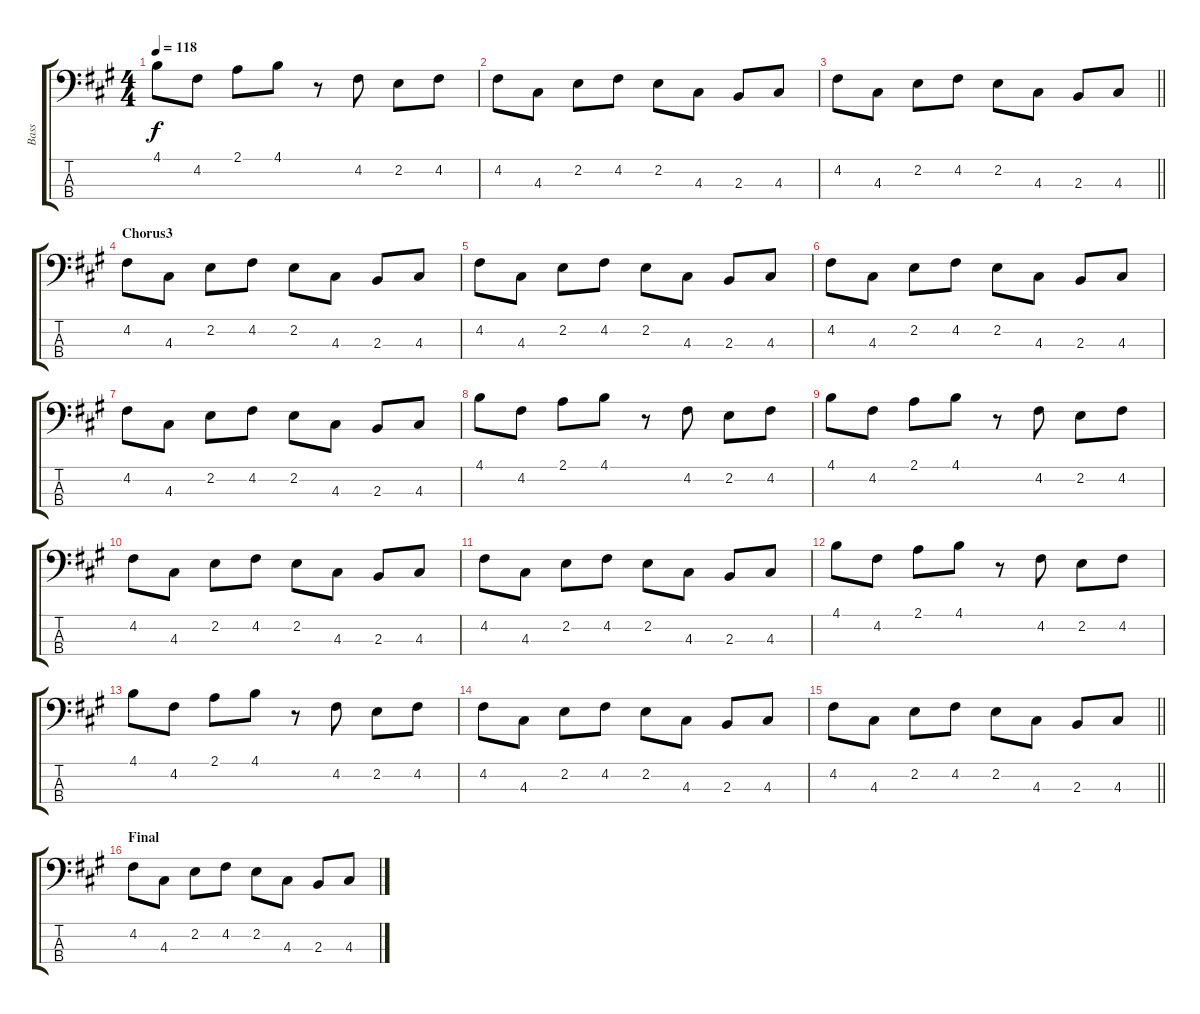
\track ("Bass" "Bass") {instrument electricbasspick}
\staff {score tabs}
\tuning (G2 D2 A1 E1) {hide}
\ts (4 4)
\tempo 118
\clef f4
\ks f#minor
4.1.8{dy f} 4.2.8 2.1.8 4.1.8 r.8 4.2.8 2.2.8 4.2.8 |
4.2.8 4.3.8 2.2.8 4.2.8 2.2.8 4.3.8 2.3.8 4.3.8 |
\barLineRight lightlight
4.2.8 4.3.8 2.2.8 4.2.8 2.2.8 4.3.8 2.3.8 4.3.8 |
\section ("" "Chorus3")
4.2.8 4.3.8 2.2.8 4.2.8 2.2.8 4.3.8 2.3.8 4.3.8 |
4.2.8 4.3.8 2.2.8 4.2.8 2.2.8 4.3.8 2.3.8 4.3.8 |
4.2.8 4.3.8 2.2.8 4.2.8 2.2.8 4.3.8 2.3.8 4.3.8 |
4.2.8 4.3.8 2.2.8 4.2.8 2.2.8 4.3.8 2.3.8 4.3.8 |
4.1.8 4.2.8 2.1.8 4.1.8 r.8 4.2.8 2.2.8 4.2.8 |
4.1.8 4.2.8 2.1.8 4.1.8 r.8 4.2.8 2.2.8 4.2.8 |
4.2.8 4.3.8 2.2.8 4.2.8 2.2.8 4.3.8 2.3.8 4.3.8 |
4.2.8 4.3.8 2.2.8 4.2.8 2.2.8 4.3.8 2.3.8 4.3.8 |
4.1.8 4.2.8 2.1.8 4.1.8 r.8 4.2.8 2.2.8 4.2.8 |
4.1.8 4.2.8 2.1.8 4.1.8 r.8 4.2.8 2.2.8 4.2.8 |
4.2.8 4.3.8 2.2.8 4.2.8 2.2.8 4.3.8 2.3.8 4.3.8 |
\barLineRight lightlight
4.2.8 4.3.8 2.2.8 4.2.8 2.2.8 4.3.8 2.3.8 4.3.8 |
\section ("" "Final")
4.2.8 4.3.8 2.2.8 4.2.8 2.2.8 4.3.8 2.3.8 4.3.8
